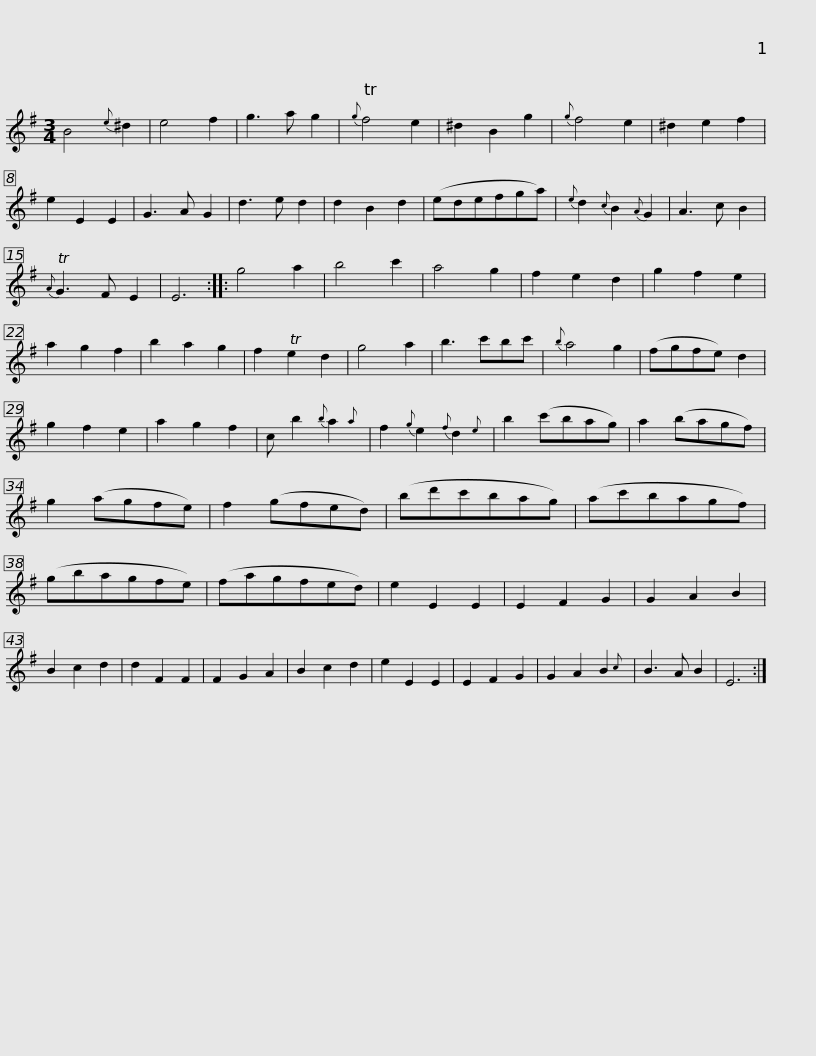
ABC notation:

X:1
L:1/8
M:3/4
I:linebreak $
K:G
V:1 treble
V:1
 B4{e} ^d2 | e4 f2 | g3 a g2 |{g} Tf4 e2 | ^d2 B2 g2 | %5
{g} f4 e2 | ^d2 e2 f2 | e2 E2 E2 | G3 A G2 | d3 e d2 | %10
 d2 B2 d2 |$ (edefga) |{e} d2{c} B2{A} G2 | A3 c B2 |{A} TG3 F E2 | %15
 E6 :: g4 a2 | b4 c'2 | a4 g2 | f2 e2 d2 | %20
 g2 f2 e2 | a2 g2 f2 |$ b2 a2 g2 | f2 Te2 d2 | g4 a2 | %25
 b3 c'bc' |{b} a4 g2 | (fgfe) d2 | g2 f2 e2 | a2 g2 f2 | %30
 c b2{b} a2{a} | f2{g} e2{f} d2{e} |$ b2 (c'bag) | a2 (bagf) | g2 (agfe) | %35
 f2 (gfed) | (bd'c'bag) | (ac'bagf) | (gbagfe) |$ (fagfed) | %40
 e2 E2 E2 | E2 F2 G2 | G2 A2 B2 | B2 c2 d2 | d2 F2 F2 | %45
 F2 G2 A2 | B2 c2 d2 | e2 E2 E2 | E2 F2 G2 | G2 A2 B2{c} | %50
 B3 A B2 |$ E6 :| %52
